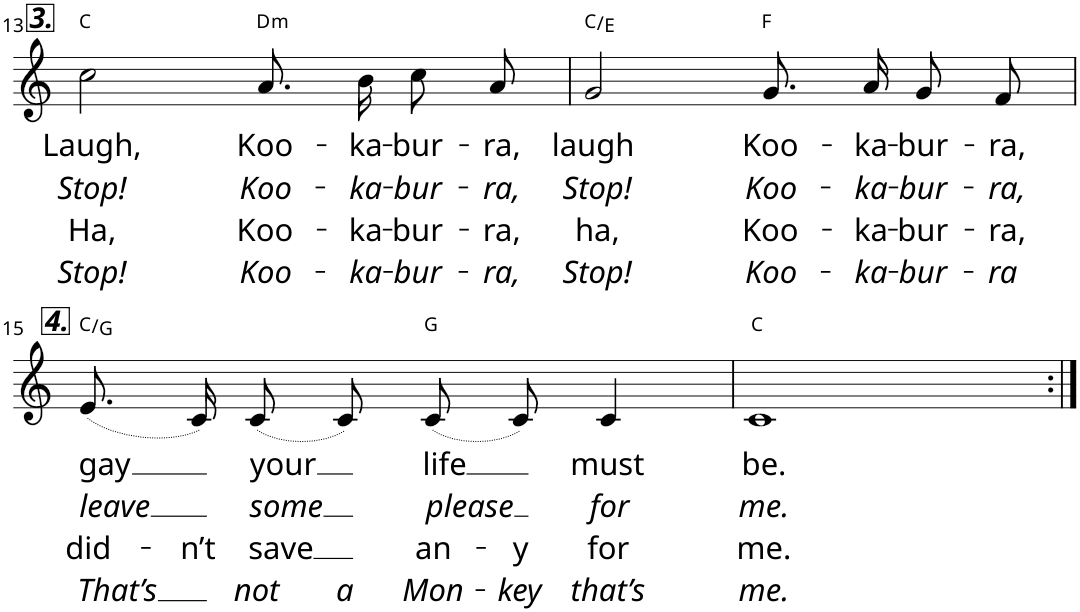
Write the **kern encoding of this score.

**kern	**text	**text	**text	**text	**harte
*part1	*part1	*part1	*part1	*part1	*part1
*staff1	*staff1	*staff1	*staff1	*staff1	*
*I"P1	*	*	*	*	*
!!LO:PB:g=z
*clefG2	*	*	*	*	*
*k[]	*	*	*	*	*
*M4/4	*	*	*	*	*
=13	=13	=13	=13	=13	=13
!LO:TX:a:Bi:t=3.	!	!	!	!	!
!	!LO:LY:b	!LO:LY:b	!LO:LY:b	!LO:LY:b	!
2cc\	Laugh,	Stop!	Ha,	Stop!	C:maj
!	!LO:LY:b	!LO:LY:b	!LO:LY:b	!LO:LY:b	!LO:H:kt=m
8.a/L	Koo-	Koo-	Koo-	Koo-	D:min
!	!LO:LY:b	!LO:LY:b	!LO:LY:b	!LO:LY:b	!
16b/Jk	-ka-	-ka-	-ka-	-ka-	.
!	!LO:LY:b	!LO:LY:b	!LO:LY:b	!LO:LY:b	!
8cc\L	-bur-	-bur-	-bur-	-bur-	.
!	!LO:LY:b	!LO:LY:b	!LO:LY:b	!LO:LY:b	!
8a\J	-ra,	-ra,	-ra,	-ra,	.
=14	=14	=14	=14	=14	=14
!	!LO:LY:b	!LO:LY:b	!LO:LY:b	!LO:LY:b	!
2g/	laugh	Stop!	ha,	Stop!	C:maj/3
!	!LO:LY:b	!LO:LY:b	!LO:LY:b	!LO:LY:b	!
8.g/L	Koo-	Koo-	Koo-	Koo-	F:maj
!	!LO:LY:b	!LO:LY:b	!LO:LY:b	!LO:LY:b	!
16a/Jk	-ka-	-ka-	-ka-	-ka-	.
!	!LO:LY:b	!LO:LY:b	!LO:LY:b	!LO:LY:b	!
8g/L	-bur-	-bur-	-bur-	-bur-	.
!	!LO:LY:b	!LO:LY:b	!LO:LY:b	!LO:LY:b	!
8f/J	-ra,	-ra,	-ra,	-ra	.
!!LO:LB:g=z
=15	=15	=15	=15	=15	=15
!LO:TX:a:Bi:t=4.	!	!	!	!	!
!	!LO:LY:b	!LO:LY:b	!LO:LY:b	!LO:LY:b	!
(8.e/L	gay	leave	did-	That’s	C:maj/5
!	!	!	!LO:LY:b	!	!
16c/Jk)	.	.	-n’t	.	.
!	!LO:LY:b	!LO:LY:b	!LO:LY:b	!LO:LY:b	!
(8c/L	your	some	save	not	.
!	!	!	!	!LO:LY:b	!
8c/J)	.	.	.	a	.
!	!LO:LY:b	!LO:LY:b	!LO:LY:b	!LO:LY:b	!
(8c/L	life	please	an-	Mon-	G:maj
!	!	!	!LO:LY:b	!LO:LY:b	!
8c/J)	.	.	-y	-key	.
!	!LO:LY:b	!LO:LY:b	!LO:LY:b	!LO:LY:b	!
4c/	must	for	for	that’s	.
=16	=16	=16	=16	=16	=16
!	!LO:LY:b	!LO:LY:b	!LO:LY:b	!LO:LY:b	!
1c	be.	me.	me.	me.	C:maj
=:|!	=:|!	=:|!	=:|!	=:|!	=:|!
*-	*-	*-	*-	*-	*-
